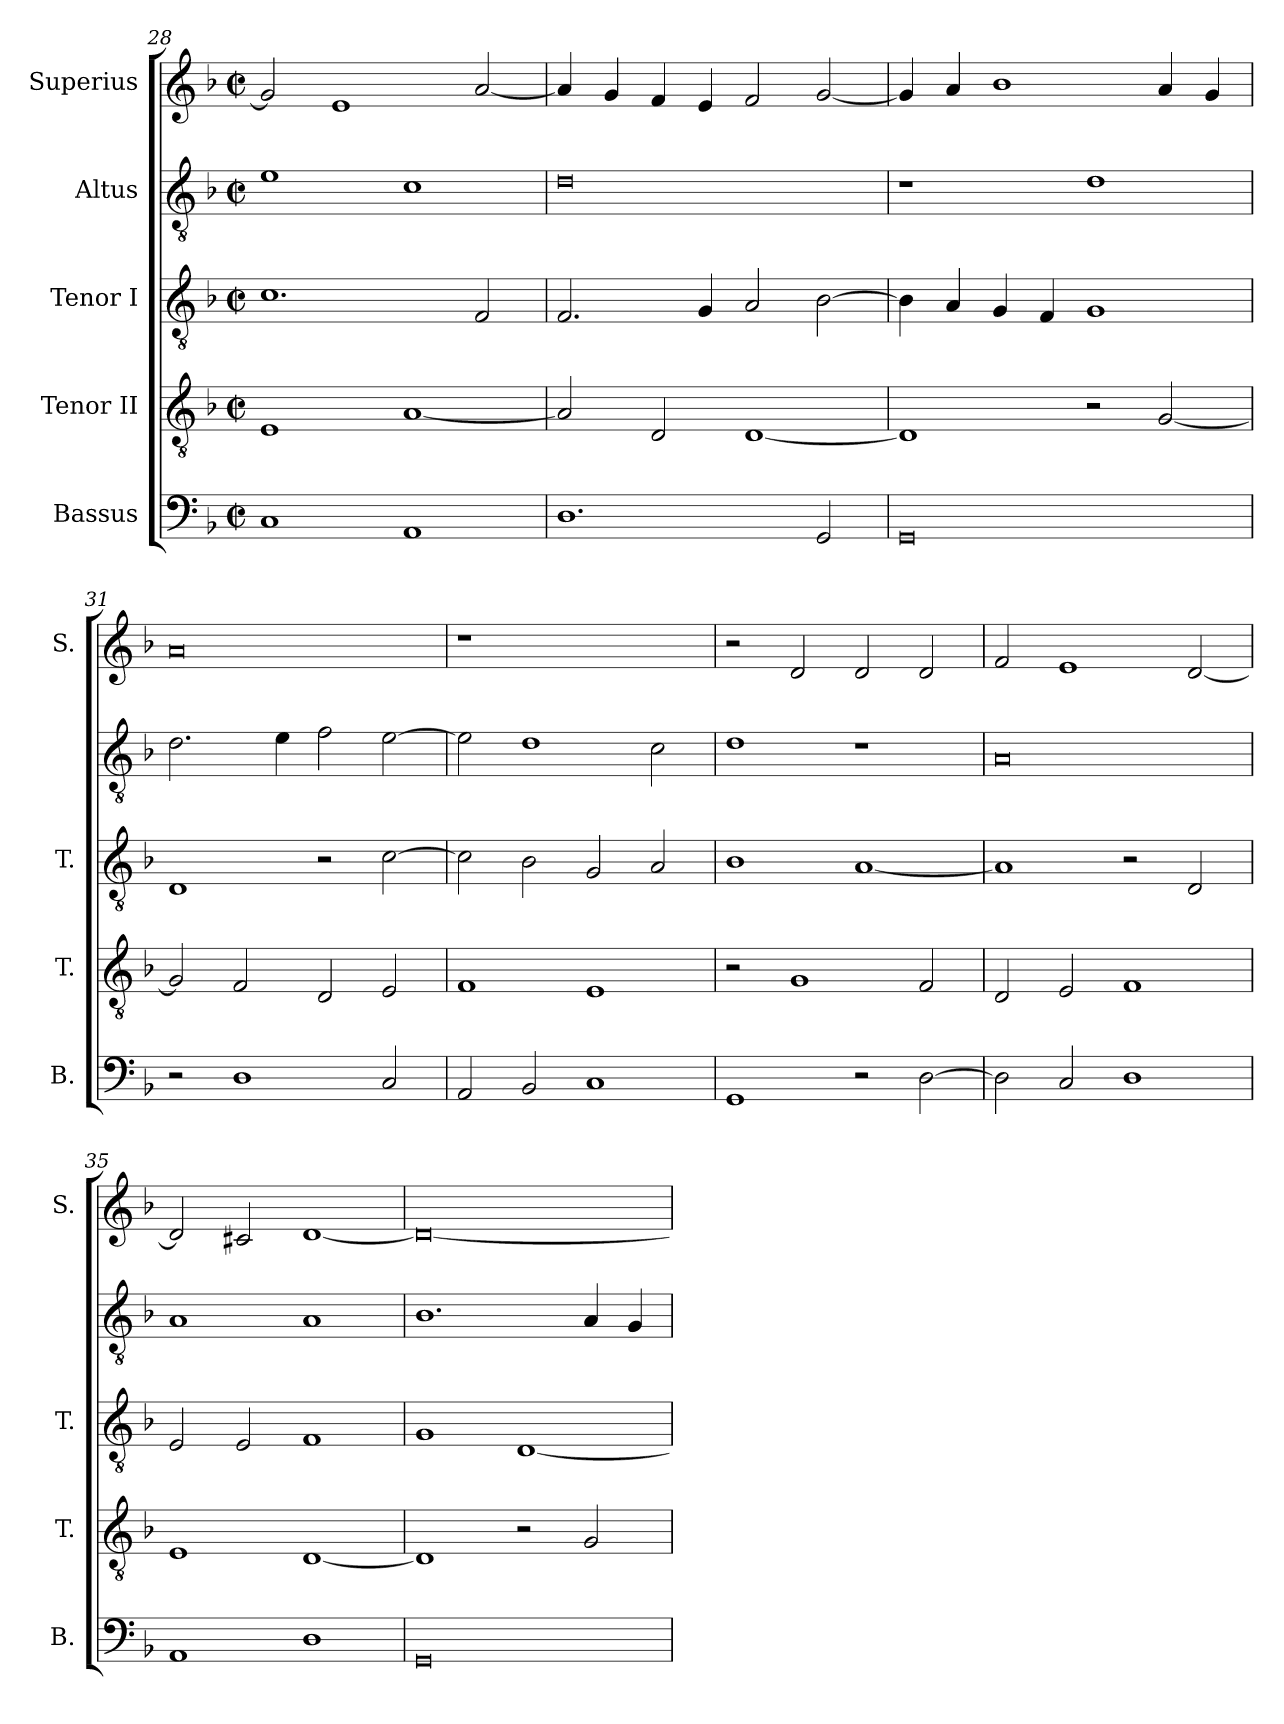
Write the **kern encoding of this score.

**kern	**kern	**kern	**kern	**kern
*part5	*part4	*part3	*part2	*part1
*staff5	*staff4	*staff3	*staff2	*staff1
*I"Bassus	*I"Tenor II	*I"Tenor I	*I"Altus	*I"Superius
*I'B.	*I'T.	*I'T.	*	*I'S.
*clefF4	*clefGv2	*clefGv2	*clefGv2	*clefG2
*	*ITrd7c12	*ITrd7c12	*ITrd7c12	*
*k[b-]	*k[b-]	*k[b-]	*k[b-]	*k[b-]
*F:	*F:	*F:	*F:	*F:
*M2/2	*M2/2	*M2/2	*M2/2	*M2/2
*met(c|)	*met(c|)	*met(c|)	*met(c|)	*met(c|)
=28	=28	=28	=28	=28
1Ci	1EEi	1.Ci	1Ei	2gi/]
.	.	.	.	1ei
1AAi	[<1AAi	.	1Ci	.
.	.	2FFi/	.	[<2ai/
=29	=29	=29	=29	=29
1.Di	2AAi/]	2.FFi/	0Di	4ai/]
.	.	.	.	4gi/
.	2DDi/	.	.	4fi/
.	.	4GGi/	.	4ei/
.	[<1DDi	2AAi/	.	2fi/
2GGi/	.	[>2BB-i\	.	[<2gi/
=30	=30	=30	=30	=30
0GGi	1DDi]	4BB-i\]	1r	4gi/]
.	.	4AAi/	.	4ai/
.	.	4GGi/	.	1b-i
.	.	4FFi/	.	.
.	2r	1GGi	1Di	.
.	[<2GGi/	.	.	4ai/
.	.	.	.	4gi/
!!LO:PB:g=z
=31	=31	=31	=31	=31
2r	2GGi/]	1DDi	2.Di\	0ai
1Di	2FFi/	.	.	.
.	.	.	4Ei\	.
.	2DDi/	2r	2Fi\	.
2Ci/	2EEi/	[>2Ci\	[>2Ei\	.
=32	=32	=32	=32	=32
!	!	!	!	!LO:N:vis=1
2AAi/	1FFi	2Ci\]	2Ei\]	1r
2BB-i/	.	2BB-i\	1Di	.
1Ci	1EEi	2GGi/	.	1ryy
.	.	2AAi/	2Ci\	.
=33	=33	=33	=33	=33
1GGi	2r	1BB-i	1Di	2r
.	1GGi	.	.	2di/
2r	.	[<1AAi	1r	2di/
[>2Di\	2FFi/	.	.	2di/
=34	=34	=34	=34	=34
2Di\]	2DDi/	1AAi]	0AAi	2fi/
2Ci/	2EEi/	.	.	1ei
1Di	1FFi	2r	.	.
.	.	2DDi/	.	[<2di/
=35	=35	=35	=35	=35
1AAi	1EEi	2EEi/	1AAi	2di/]
.	.	2EEi/	.	2c#Xi/
1Di	[<1DDi	1FFi	1AAi	[<1di
!!LO:LB:g=z
=36	=36	=36	=36	=36
0GGi	1DDi]	1GGi	1.BB-i	0di_<
.	2r	[<1DDi	.	.
.	2GGi/	.	4AAi/	.
.	.	.	4GGi/	.
=	=	=	=	=
*-	*-	*-	*-	*-
